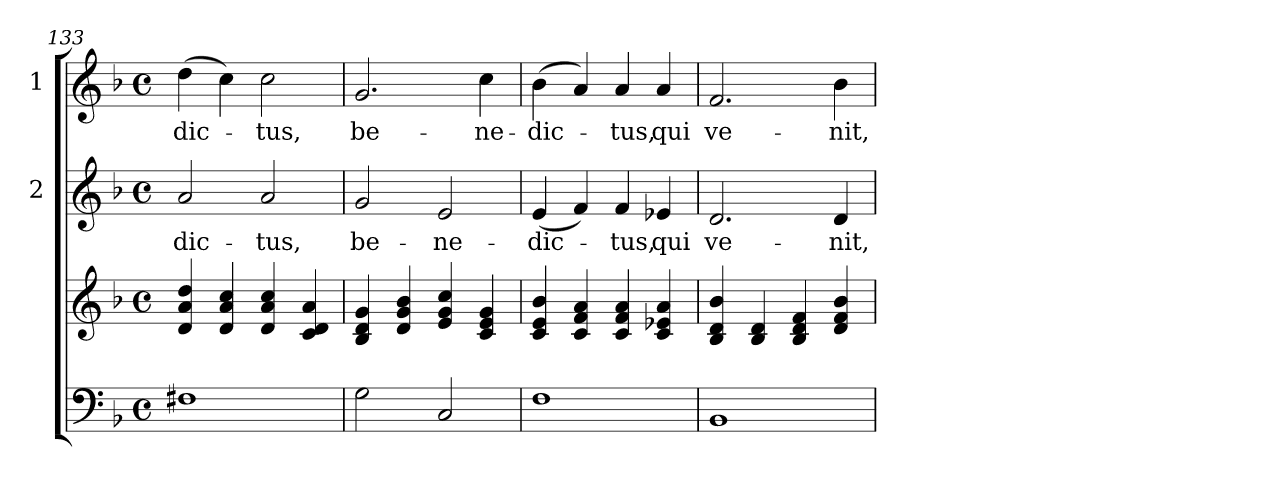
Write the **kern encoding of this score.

**kern	**kern	**kern	**text	**kern	**text
*part3	*part3	*part2	*part2	*part1	*part1
*staff4	*staff3	*staff2	*staff2	*staff1	*staff1
*	*	*I"2	*	*I"1	*
*clefF4	*clefG2	*clefG2	*	*clefG2	*
*	*	*ITrd7c12	*	*ITrd7c12	*
*k[b-]	*k[b-]	*k[b-]	*	*k[b-]	*
*F:	*F:	*F:	*	*F:	*
*M4/4	*M4/4	*M4/4	*	*M4/4	*
*met(c)	*met(c)	*met(c)	*	*met(c)	*
=133	=133	=133	=133	=133	=133
!	!	!	!LO:LY:b	!	!LO:LY:b
1F#X	4d/ 4a/ 4dd/	2A/	-dic-	(>4d\	-dic-
.	4d/ 4a/ 4cc/	.	.	4c\)	.
!	!	!	!LO:LY:b	!	!LO:LY:b
.	4d/ 4a/ 4cc/	2A/	-tus,	2c\	-tus,
.	4c/ 4d/ 4a/	.	.	.	.
=134	=134	=134	=134	=134	=134
!	!	!	!LO:LY:b	!	!LO:LY:b
2G\	4B-/ 4d/ 4g/	2G/	be-	2.G/	be-
.	4d/ 4g/ 4b-/	.	.	.	.
!	!	!	!LO:LY:b	!	!
2C/	4e/ 4g/ 4cc/	2E/	-ne-	.	.
!	!	!	!	!	!LO:LY:b
.	4c/ 4e/ 4g/	.	.	4c\	-ne-
=135	=135	=135	=135	=135	=135
!	!	!	!LO:LY:b	!	!LO:LY:b
1F	4c/ 4e/ 4b-/	(<4E/	-dic-	(>4B-\	-dic-
.	4c/ 4f/ 4a/	4F/)	.	4A/)	.
!	!	!	!LO:LY:b	!	!LO:LY:b
.	4c/ 4f/ 4a/	4F/	-tus,	4A/	-tus,
!	!	!	!LO:LY:b	!	!LO:LY:b
.	4c/ 4e-X/ 4a/	4E-X/	qui	4A/	qui
=136	=136	=136	=136	=136	=136
!	!	!	!LO:LY:b	!	!LO:LY:b
1BB-	4B-/ 4d/ 4b-/	2.D/	ve-	2.F/	ve-
.	4B-/ 4d/	.	.	.	.
.	4B-/ 4d/ 4f/	.	.	.	.
!	!	!	!LO:LY:b	!	!LO:LY:b
.	4d/ 4f/ 4b-/	4D/	-nit,	4B-\	-nit,
=	=	=	=	=	=
*-	*-	*-	*-	*-	*-
